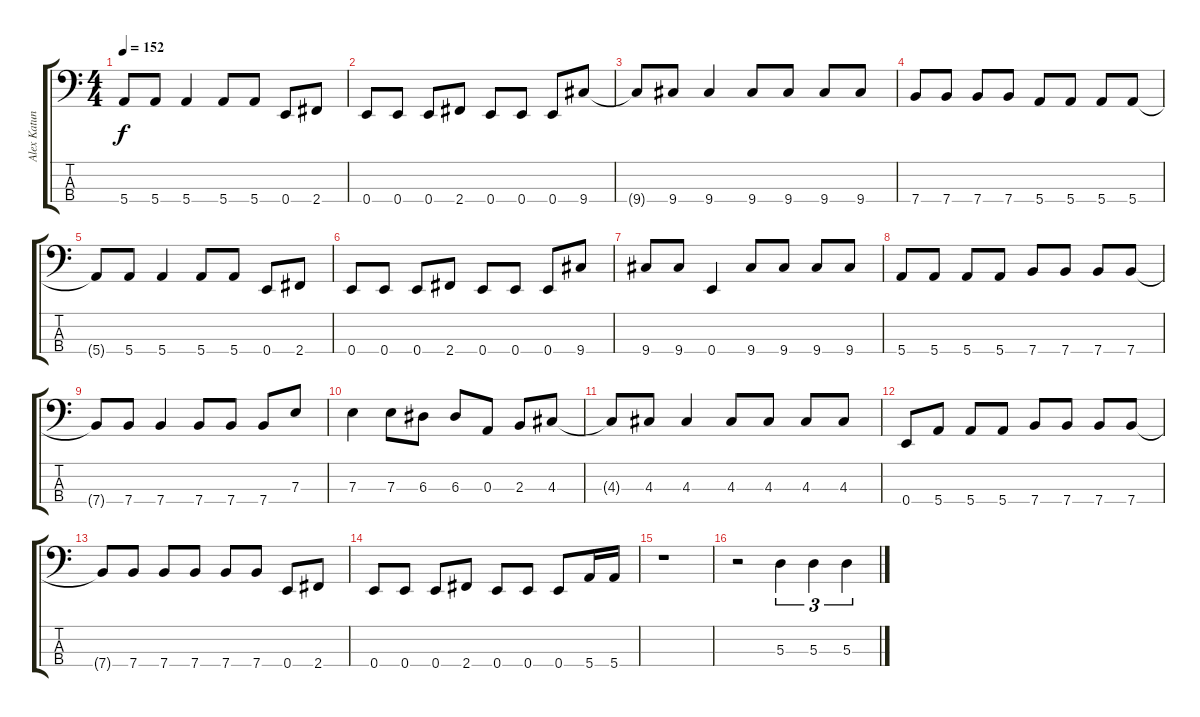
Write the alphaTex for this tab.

\track ("Alex Katunich" "Alex Katun") {instrument electricbassfinger}
\staff {score tabs}
\tuning (G2 D2 A1 E1) {hide}
\ts (4 4)
\tempo 152
\clef f4
\ks c
5.4{t}.8{dy f} 5.4.8 5.4.4 5.4.8 5.4.8 0.4.8 2.4.8 |
0.4.8 0.4.8 0.4.8 2.4.8 0.4.8 0.4.8 0.4.8 9.4.8 |
9.4{t}.8 9.4.8 9.4.4 9.4.8 9.4.8 9.4.8 9.4.8 |
7.4.8 7.4.8 7.4.8 7.4.8 5.4.8 5.4.8 5.4.8 5.4.8 |
5.4{t}.8 5.4.8 5.4.4 5.4.8 5.4.8 0.4.8 2.4.8 |
0.4.8 0.4.8 0.4.8 2.4.8 0.4.8 0.4.8 0.4.8 9.4.8 |
9.4.8 9.4.8 0.4.4 9.4.8 9.4.8 9.4.8 9.4.8 |
5.4.8 5.4.8 5.4.8 5.4.8 7.4.8 7.4.8 7.4.8 7.4.8 |
7.4{t}.8 7.4.8 7.4.4 7.4.8 7.4.8 7.4.8 7.3.8 |
7.3.4 7.3.8 6.3.8 6.3.8 0.3.8 2.3.8 4.3.8 |
4.3{t}.8 4.3.8 4.3.4 4.3.8 4.3.8 4.3.8 4.3.8 |
0.4.8 5.4.8 5.4.8 5.4.8 7.4.8 7.4.8 7.4.8 7.4.8 |
7.4{t}.8 7.4.8 7.4.8 7.4.8 7.4.8 7.4.8 0.4.8 2.4.8 |
0.4.8 0.4.8 0.4.8 2.4.8 0.4.8 0.4.8 0.4.8 5.4.16 5.4.16 |
r.1 |
r.2 5.3.4{tu (3 2)} 5.3.4{tu (3 2)} 5.3.4{tu (3 2)}
